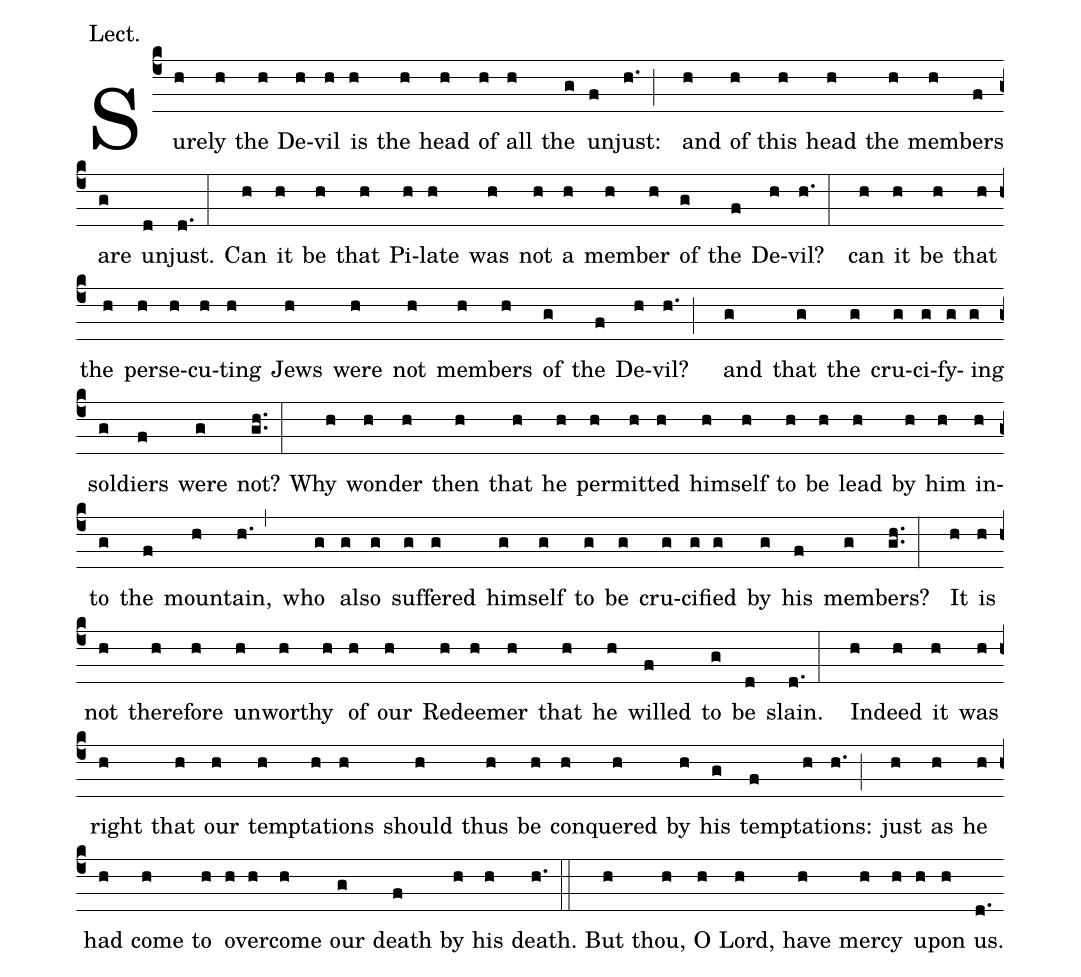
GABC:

annotation: Lect.;
%%
(c4) Sure(h)ly(h) the(h) De(h)vil(h) is(h) the(h) head(h) of(h) all(h) the(g) un(f)just:(h.;) and(h) of(h) this(h) head(h) the(h) mem(h)bers(f) are(g) un(d)just.(d.:)

Can(h) it(h) be(h) that(h) Pi(h)late(h) was(h) not(h) a(h) mem(h)ber(h) of(g) the(f) De(h)vil?(h.:) can(h) it(h) be(h) that(h) the(h) per(h)se(h)cu(h)ting(h) Jews(h) were(h) not(h) mem(h)bers(h) of(g) the(f) De(h)vil?(h.;) and(g) that(g) the(g) cru(g)ci(g)fy(g)ing(g) sol(g)diers(f) were(g) not?(gh..:) Why(h) won(h)der(h) then(h) that(h) he(h) per(h)mit(h)ted(h) him(h)self(h) to(h) be(h) lead(h) by(h) him(h) in(h)to(g) the(f) moun(h)tain,(h.,) who(g) al(g)so(g) suf(g)fered(g) him(g)self(g) to(g) be(g) cru(g)ci(g)fied(g) by(g) his(f) mem(g)bers?(gh..:)

It(h) is(h) not(h) there(h)fore(h) un(h)wor(h)thy(h) of(h) our(h) Re(h)deem(h)er(h) that(h) he(h) willed(f) to(g) be(d) slain.(d.:)

In(h)deed(h) it(h) was(h) right(h) that(h) our(h) temp(h)ta(h)tions(h) should(h) thus(h) be(h) con(h)quered(h) by(h) his(g) temp(f)ta(h)tions:(h.;) just(h) as(h) he(h) had(h) come(h) to(h) ov(h)er(h)come(h) our(g) death(f) by(h) his(h) death.(h.::)

But(h) thou,(h) O(h) Lord,(h) have(h) mer(h)cy(h) u(h)pon(h) us.(d.)
